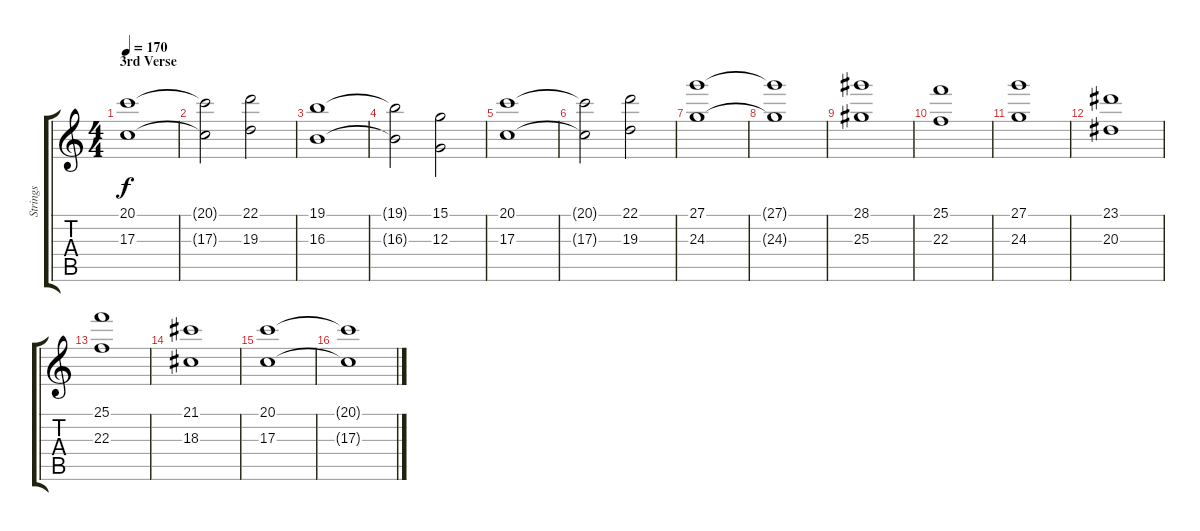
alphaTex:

\track ("Strings" "Strings") {instrument stringensemble1}
\staff {score tabs}
\tuning (E4 B3 G3 D3 A2 E2) {hide}
\ts (4 4)
\section ("" "3rd Verse")
\tempo 170
\clef g2
\ks c
(20.1 17.3).1{dy f} |
(20.1{t} 17.3{t}).2 (22.1 19.3).2 |
(19.1 16.3).1 |
(19.1{t} 16.3{t}).2 (15.1 12.3).2 |
(20.1 17.3).1 |
(20.1{t} 17.3{t}).2 (22.1 19.3).2 |
(27.1 24.3).1 |
(27.1{t} 24.3{t}).1 |
(28.1 25.3).1 |
(25.1 22.3).1 |
(27.1 24.3).1 |
(23.1 20.3).1 |
(25.1 22.3).1 |
(21.1 18.3).1 |
(20.1 17.3).1 |
(20.1{t} 17.3{t}).1
